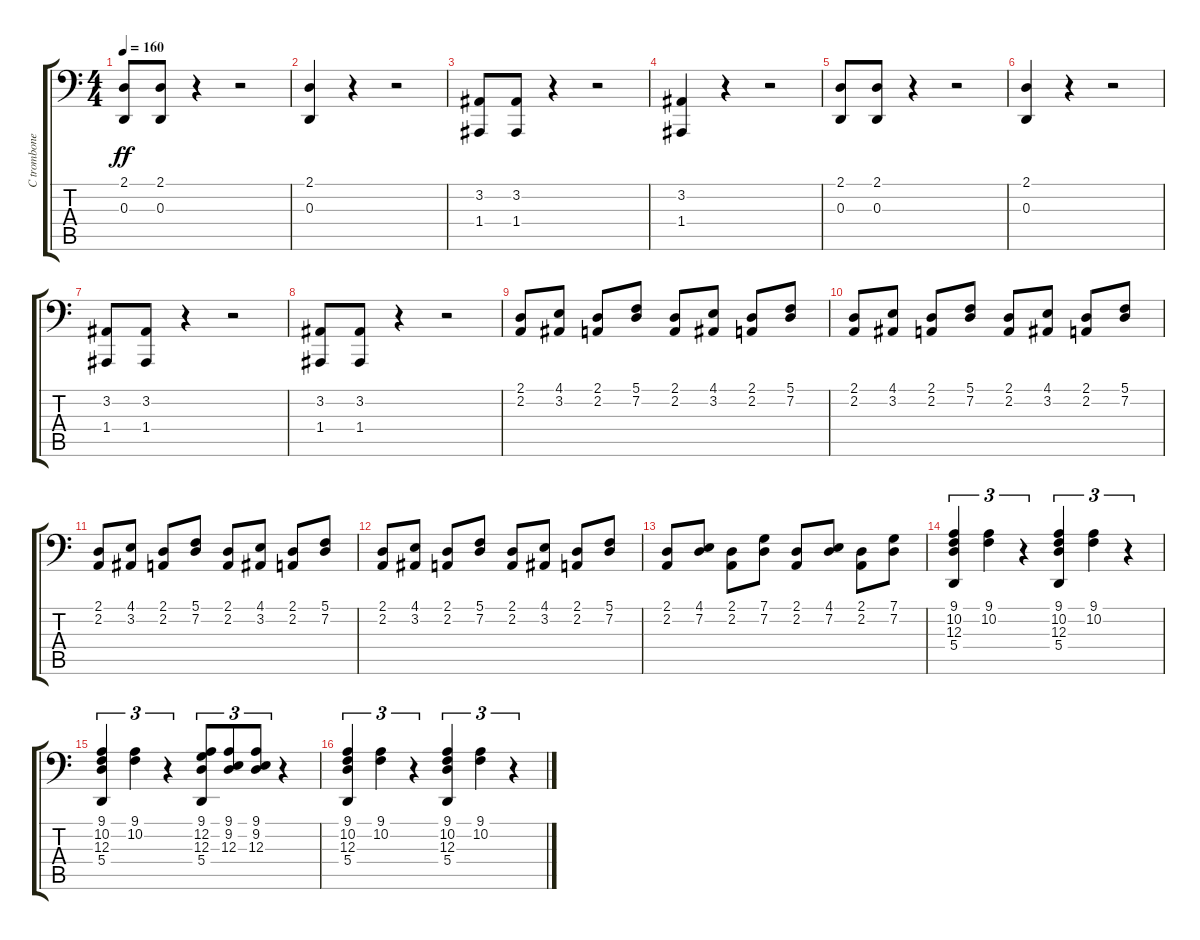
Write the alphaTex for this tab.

\track ("C trombone" "C trombone") {instrument trombone}
\staff {score tabs}
\tuning (C3 G2 D2 A1 E1 B0) {hide}
\ts (4 4)
\tempo 160
\clef f4
\ks c
(2.1 0.3).8{dy ff} (2.1 0.3).8 r.4 r.2 |
(2.1 0.3).4 r.4 r.2 |
(3.2 1.4).8 (3.2 1.4).8 r.4 r.2 |
(3.2 1.4).4 r.4 r.2 |
(2.1 0.3).8 (2.1 0.3).8 r.4 r.2 |
(2.1 0.3).4 r.4 r.2 |
(3.2 1.4).8 (3.2 1.4).8 r.4 r.2 |
(3.2 1.4).8 (3.2 1.4).8 r.4 r.2 |
(2.1 2.2).8 (4.1 3.2).8 (2.1 2.2).8 (5.1 7.2).8 (2.1 2.2).8 (4.1 3.2).8 (2.1 2.2).8 (5.1 7.2).8 |
(2.1 2.2).8 (4.1 3.2).8 (2.1 2.2).8 (5.1 7.2).8 (2.1 2.2).8 (4.1 3.2).8 (2.1 2.2).8 (5.1 7.2).8 |
(2.1 2.2).8 (4.1 3.2).8 (2.1 2.2).8 (5.1 7.2).8 (2.1 2.2).8 (4.1 3.2).8 (2.1 2.2).8 (5.1 7.2).8 |
(2.1 2.2).8 (4.1 3.2).8 (2.1 2.2).8 (5.1 7.2).8 (2.1 2.2).8 (4.1 3.2).8 (2.1 2.2).8 (5.1 7.2).8 |
(2.1 2.2).8 (4.1 7.2).8 (2.1 2.2).8 (7.1 7.2).8 (2.1 2.2).8 (4.1 7.2).8 (2.1 2.2).8 (7.1 7.2).8 |
(9.1 10.2 12.3 5.4).4{tu (3 2)} (9.1 10.2).4{tu (3 2)} r.4{tu (3 2)} (9.1 10.2 12.3 5.4).4{tu (3 2)} (9.1 10.2).4{tu (3 2)} r.4{tu (3 2)} |
(9.1 10.2 12.3 5.4).4{tu (3 2)} (9.1 10.2).4{tu (3 2)} r.4{tu (3 2)} (9.1 12.2 12.3 5.4).8{tu (3 2)} (9.1 9.2 12.3).8{tu (3 2)} (9.1 9.2 12.3).8{tu (3 2)} r.4 |
(9.1 10.2 12.3 5.4).4{tu (3 2)} (9.1 10.2).4{tu (3 2)} r.4{tu (3 2)} (9.1 10.2 12.3 5.4).4{tu (3 2)} (9.1 10.2).4{tu (3 2)} r.4{tu (3 2)}
